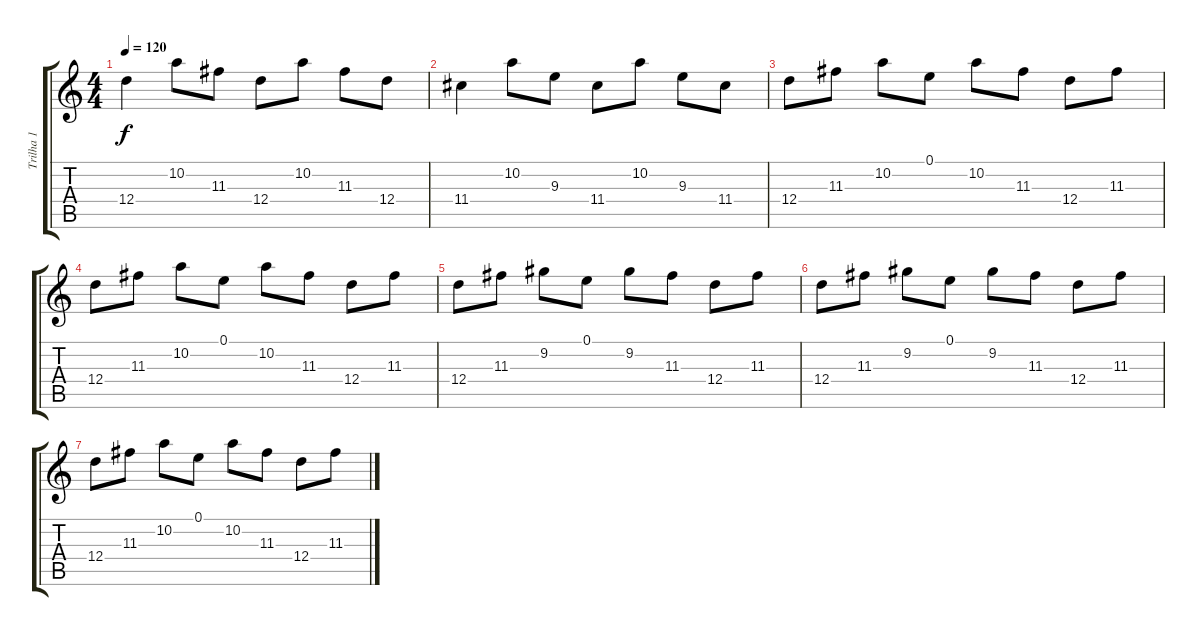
\track ("Trilha 1" "Trilha 1") {instrument electricguitarclean}
\staff {score tabs}
\tuning (E4 B3 G3 D3 A2 E2) {hide}
\ts (4 4)
\tempo 120
\clef g2
\ks c
12.4.4{dy f} 10.2.8 11.3.8 12.4.8 10.2.8 11.3.8 12.4.8 |
11.4.4 10.2.8 9.3.8 11.4.8 10.2.8 9.3.8 11.4.8 |
12.4.8 11.3.8 10.2.8 0.1.8 10.2.8 11.3.8 12.4.8 11.3.8 |
12.4.8 11.3.8 10.2.8 0.1.8 10.2.8 11.3.8 12.4.8 11.3.8 |
12.4.8 11.3.8 9.2.8 0.1.8 9.2.8 11.3.8 12.4.8 11.3.8 |
12.4.8 11.3.8 9.2.8 0.1.8 9.2.8 11.3.8 12.4.8 11.3.8 |
12.4.8 11.3.8 10.2.8 0.1.8 10.2.8 11.3.8 12.4.8 11.3.8
